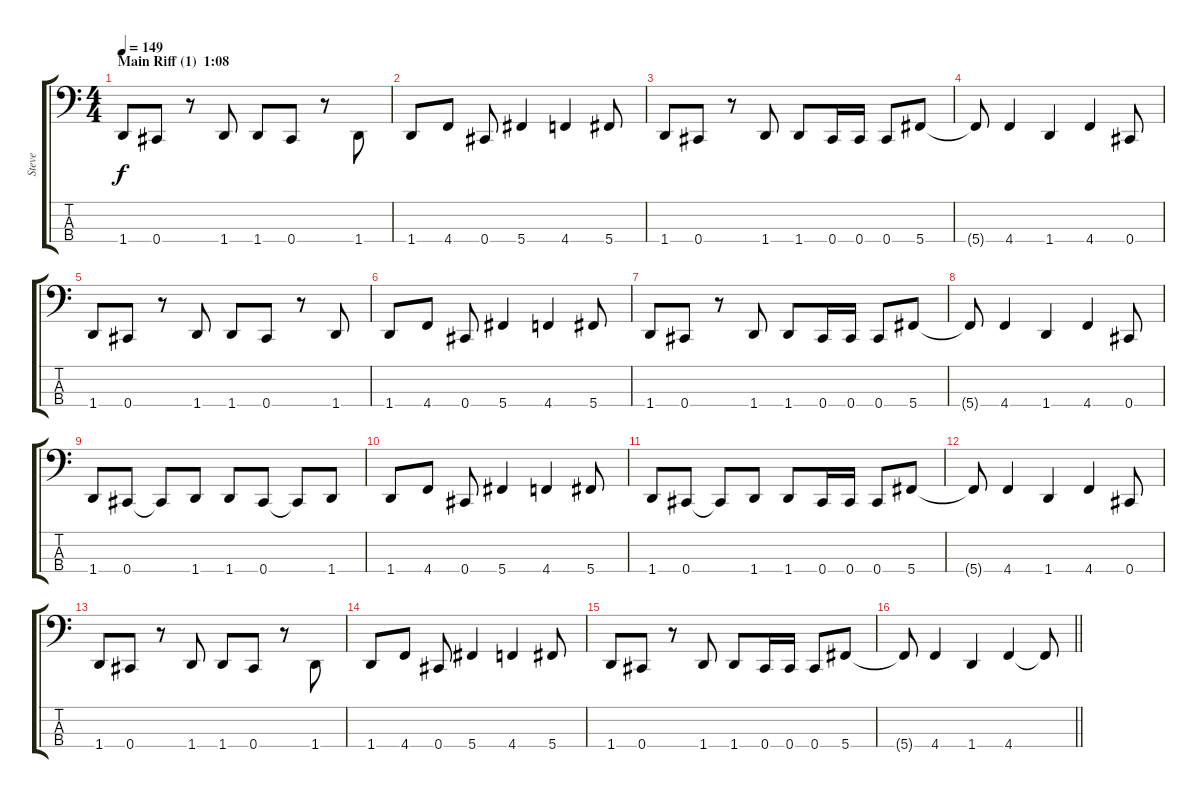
\track ("Steve" "Steve") {instrument electricbassfinger}
\staff {score tabs}
\tuning (E2 B1 Gb1 Db1) {hide}
\ts (4 4)
\section ("" "Main Riff (1)  1:08")
\tempo 149
\clef f4
\ks c
1.4.8{dy f volume 16} 0.4.8 r.8 1.4.8 1.4.8 0.4.8 r.8 1.4.8{beam Down} |
1.4.8 4.4.8 0.4.8 5.4.4 4.4.4 5.4.8 |
1.4.8 0.4.8 r.8 1.4.8 1.4.8 0.4.16 0.4.16 0.4.8 5.4.8 |
5.4{t}.8 4.4.4 1.4.4 4.4.4 0.4.8 |
1.4.8 0.4.8 r.8 1.4.8 1.4.8 0.4.8 r.8 1.4.8 |
1.4.8 4.4.8 0.4.8 5.4.4 4.4.4 5.4.8 |
1.4.8 0.4.8 r.8 1.4.8 1.4.8 0.4.16 0.4.16 0.4.8 5.4.8 |
5.4{t}.8 4.4.4 1.4.4 4.4.4 0.4.8 |
1.4.8 0.4.8 0.4{t}.8 1.4.8 1.4.8 0.4.8 0.4{t}.8 1.4.8 |
1.4.8 4.4.8 0.4.8 5.4.4 4.4.4 5.4.8 |
1.4.8 0.4.8 0.4{t}.8 1.4.8 1.4.8 0.4.16 0.4.16 0.4.8 5.4.8 |
5.4{t}.8 4.4.4 1.4.4 4.4.4 0.4.8 |
1.4.8 0.4.8 r.8 1.4.8 1.4.8 0.4.8 r.8 1.4.8{beam Down} |
1.4.8 4.4.8 0.4.8 5.4.4 4.4.4 5.4.8 |
1.4.8 0.4.8 r.8 1.4.8 1.4.8 0.4.16 0.4.16 0.4.8 5.4.8 |
\barLineRight lightlight
5.4{t}.8 4.4.4 1.4.4 4.4.4 4.4{t}.8
